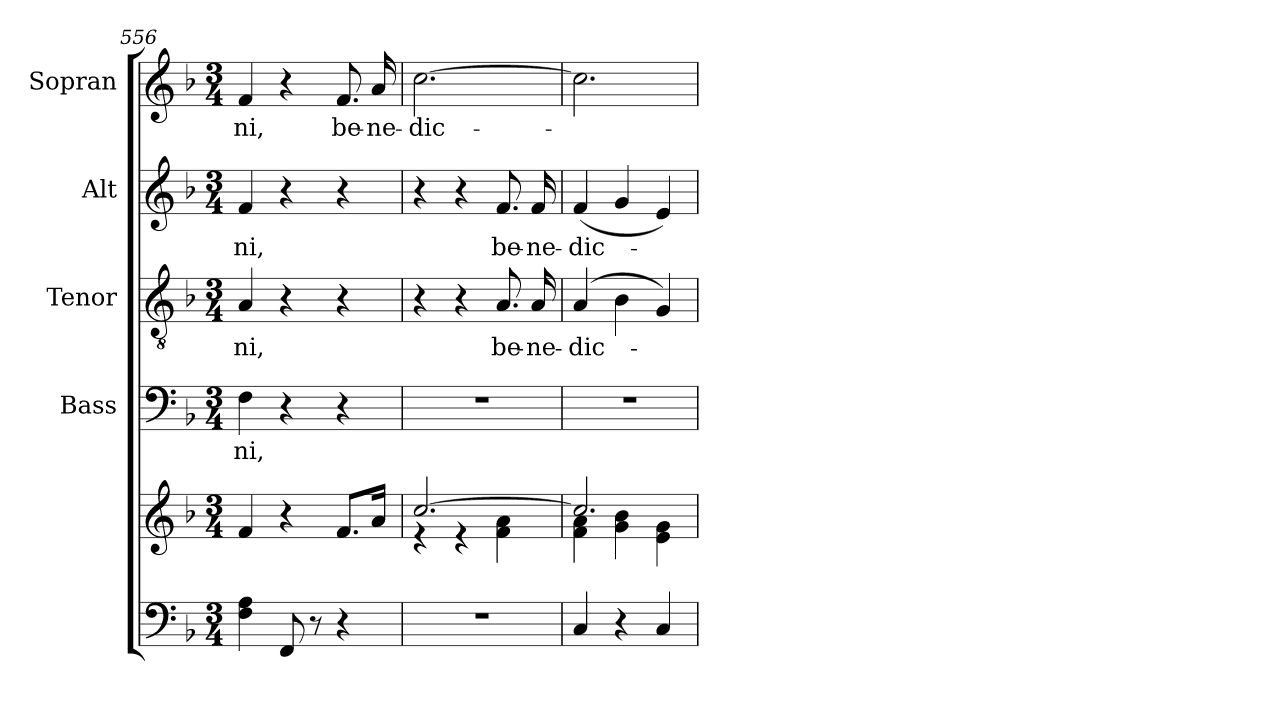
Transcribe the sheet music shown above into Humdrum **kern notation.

**kern	**kern	**kern	**text	**kern	**text	**kern	**text	**kern	**text
*part5	*part5	*part4	*part4	*part3	*part3	*part2	*part2	*part1	*part1
*staff6	*staff5	*staff4	*staff4	*staff3	*staff3	*staff2	*staff2	*staff1	*staff1
*	*	*I"Bass	*	*I"Tenor	*	*I"Alt	*	*I"Sopran	*
*	*	*I'B.	*	*I'T.	*	*I'A.	*	*I'S.	*
*clefF4	*clefG2	*clefF4	*	*clefGv2	*	*clefG2	*	*clefG2	*
*k[b-]	*k[b-]	*k[b-]	*	*k[b-]	*	*k[b-]	*	*k[b-]	*
*F:	*F:	*F:	*	*F:	*	*F:	*	*F:	*
*M3/4	*M3/4	*M3/4	*	*M3/4	*	*M3/4	*	*M3/4	*
=556	=556	=556	=556	=556	=556	=556	=556	=556	=556
!	!	!	!LO:LY:b	!	!LO:LY:b	!	!LO:LY:b	!	!LO:LY:b
4F\ 4A\	4f/	4F\	-ni,	4A/	-ni,	4f/	-ni,	4f/	-ni,
8FF/	4r	4r	.	4r	.	4r	.	4r	.
8r	.	.	.	.	.	.	.	.	.
!	!	!	!	!	!	!	!	!	!LO:LY:b
4r	8.f/L	4r	.	4r	.	4r	.	8.f/	be-
!	!	!	!	!	!	!	!	!	!LO:LY:b
.	16a/Jk	.	.	.	.	.	.	16a/	-ne-
=557	=557	=557	=557	=557	=557	=557	=557	=557	=557
*	*^	*	*	*	*	*	*	*	*
!	!	!	!	!	!	!	!	!	!	!LO:LY:b
2.r	[>2.cc/	4re	2.r	.	4r	.	4r	.	[2.cc\	-dic-
.	.	4re	.	.	4r	.	4r	.	.	.
!	!	!	!	!	!	!LO:LY:b	!	!LO:LY:b	!	!
.	.	4f\ 4a\	.	.	8.A/	be-	8.f/	be-	.	.
!	!	!	!	!	!	!LO:LY:b	!	!LO:LY:b	!	!
.	.	.	.	.	16A/	-ne-	16f/	-ne-	.	.
!!LO:LB:g=z
=558	=558	=558	=558	=558	=558	=558	=558	=558	=558	=558
!	!	!	!	!	!	!LO:LY:b	!	!LO:LY:b	!	!
4C/	2.cc/]	4f\ 4a\	2.r	.	(4A/	-dic-	(<4f/	-dic-	2.cc\]	.
4r	.	4g\ 4b-\	.	.	4B-\	.	4g/	.	.	.
4C/	.	4e\ 4g\	.	.	4G/)	.	4e/)	.	.	.
*	*v	*v	*	*	*	*	*	*	*	*
=	=	=	=	=	=	=	=	=	=
*-	*-	*-	*-	*-	*-	*-	*-	*-	*-
